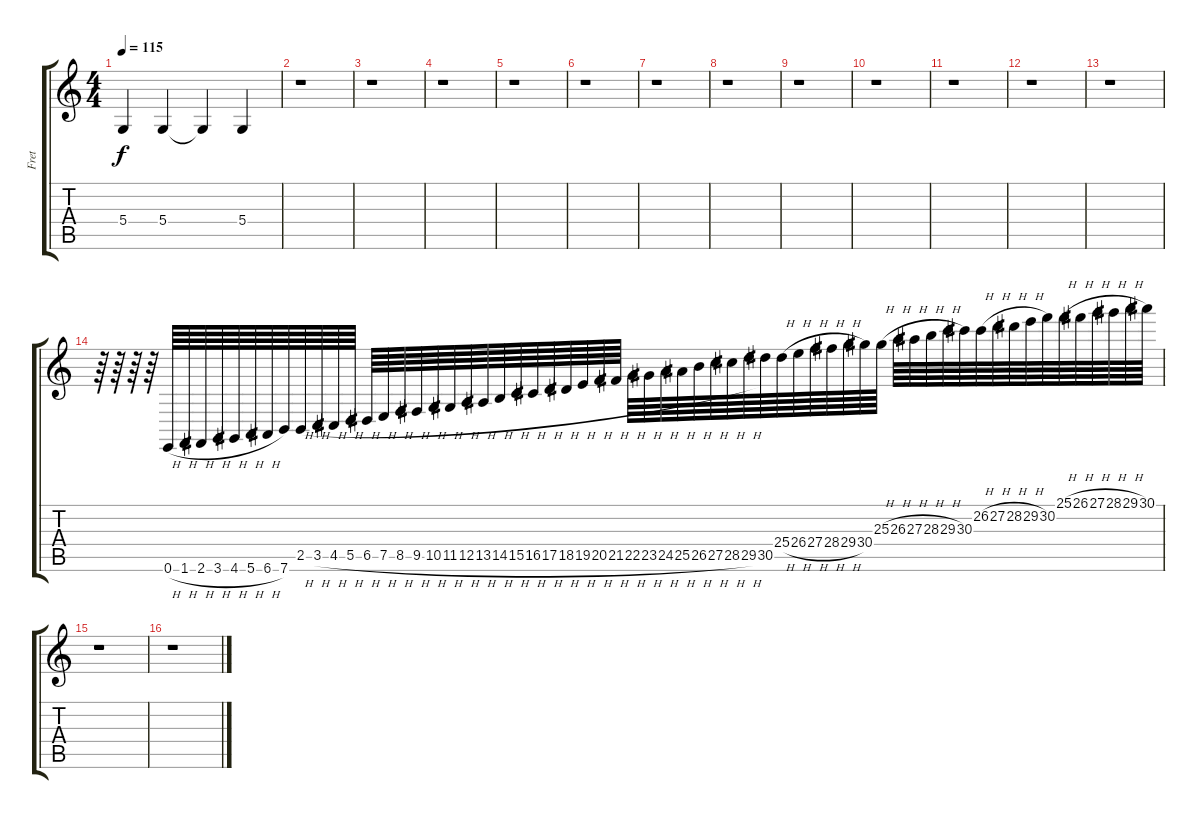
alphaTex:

\track ("Fret" "Fret") {instrument guitarfretnoise}
\staff {score tabs}
\tuning (E4 B3 G3 D3 A2 E2) {hide}
\ts (4 4)
\tempo 115
\clef g2
\ks c
5.4.4{dy f instrument guitarfretnoise} 5.4.4 5.4{t}.4 5.4.4 |
r.1 |
r.1 |
r.1 |
r.1 |
r.1 |
r.1 |
r.1 |
r.1 |
r.1 |
r.1 |
r.1 |
r.1 |
r.64 r.64 r.64 r.64 0.6{h}.64 1.6{h}.64 2.6{h}.64 3.6{h}.64 4.6{h}.64 5.6{h}.64 6.6{h}.64 7.6.64 2.5{h}.64 3.5{h}.64 4.5{h}.64 5.5{h}.64 6.5{h}.64 7.5{h}.64 8.5{h}.64 9.5{h}.64 10.5{h}.64 11.5{h}.64 12.5{h}.64 13.5{h}.64 14.5{h}.64 15.5{h}.64 16.5{h}.64 17.5{h}.64 18.5{h}.64 19.5{h}.64 20.5{h}.64 21.5{h}.64 22.5{h}.64 23.5{h}.64 24.5{h}.64 25.5{h}.64 26.5{h}.64 27.5{h}.64 28.5{h}.64 29.5{h}.64 30.5.64 25.4{h}.64 26.4{h}.64 27.4{h}.64 28.4{h}.64 29.4{h}.64 30.4.64 25.3{h}.64 26.3{h}.64 27.3{h}.64 28.3{h}.64 29.3{h}.64 30.3.64 26.2{h}.64 27.2{h}.64 28.2{h}.64 29.2{h}.64 30.2.64 25.1{h}.64 26.1{h}.64 27.1{h}.64 28.1{h}.64 29.1{h}.64 30.1.64 |
r.1 |
r.1
